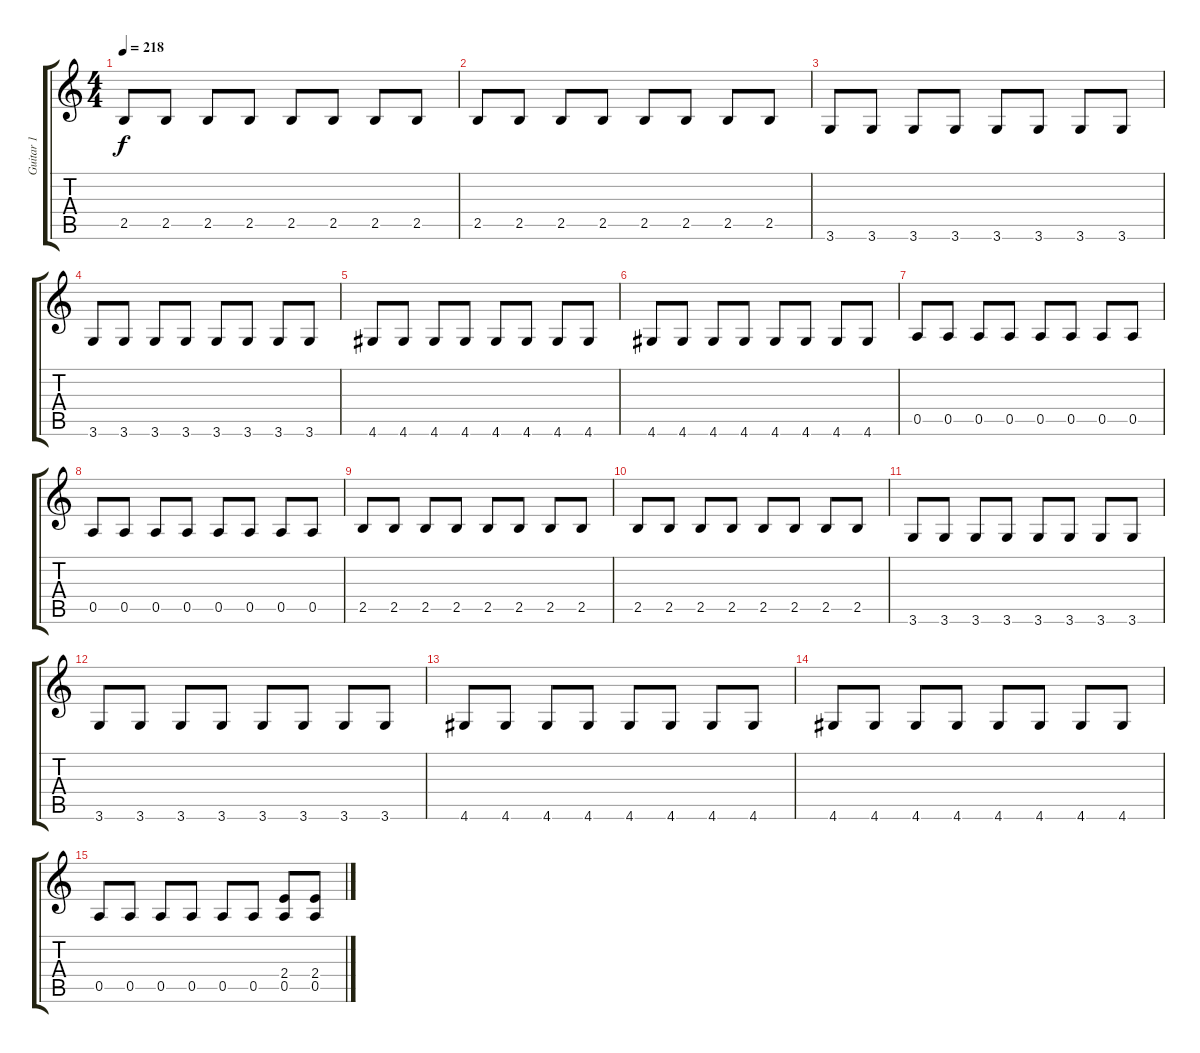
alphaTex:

\track ("Guitar 1" "Guitar 1") {instrument distortionguitar}
\staff {score tabs}
\tuning (E4 B3 G3 D3 A2 E2) {hide}
\ts (4 4)
\tempo 218
\clef g2
\ks c
2.5.8{dy f} 2.5.8 2.5.8 2.5.8 2.5.8 2.5.8 2.5.8 2.5.8 |
2.5.8 2.5.8 2.5.8 2.5.8 2.5.8 2.5.8 2.5.8 2.5.8 |
3.6.8 3.6.8 3.6.8 3.6.8 3.6.8 3.6.8 3.6.8 3.6.8 |
3.6.8 3.6.8 3.6.8 3.6.8 3.6.8 3.6.8 3.6.8 3.6.8 |
4.6.8 4.6.8 4.6.8 4.6.8 4.6.8 4.6.8 4.6.8 4.6.8 |
4.6.8 4.6.8 4.6.8 4.6.8 4.6.8 4.6.8 4.6.8 4.6.8 |
0.5.8 0.5.8 0.5.8 0.5.8 0.5.8 0.5.8 0.5.8 0.5.8 |
0.5.8 0.5.8 0.5.8 0.5.8 0.5.8 0.5.8 0.5.8 0.5.8 |
2.5.8 2.5.8 2.5.8 2.5.8 2.5.8 2.5.8 2.5.8 2.5.8 |
2.5.8 2.5.8 2.5.8 2.5.8 2.5.8 2.5.8 2.5.8 2.5.8 |
3.6.8 3.6.8 3.6.8 3.6.8 3.6.8 3.6.8 3.6.8 3.6.8 |
3.6.8 3.6.8 3.6.8 3.6.8 3.6.8 3.6.8 3.6.8 3.6.8 |
4.6.8 4.6.8 4.6.8 4.6.8 4.6.8 4.6.8 4.6.8 4.6.8 |
4.6.8 4.6.8 4.6.8 4.6.8 4.6.8 4.6.8 4.6.8 4.6.8 |
0.5.8 0.5.8 0.5.8 0.5.8 0.5.8 0.5.8 (2.4 0.5).8 (2.4 0.5).8
